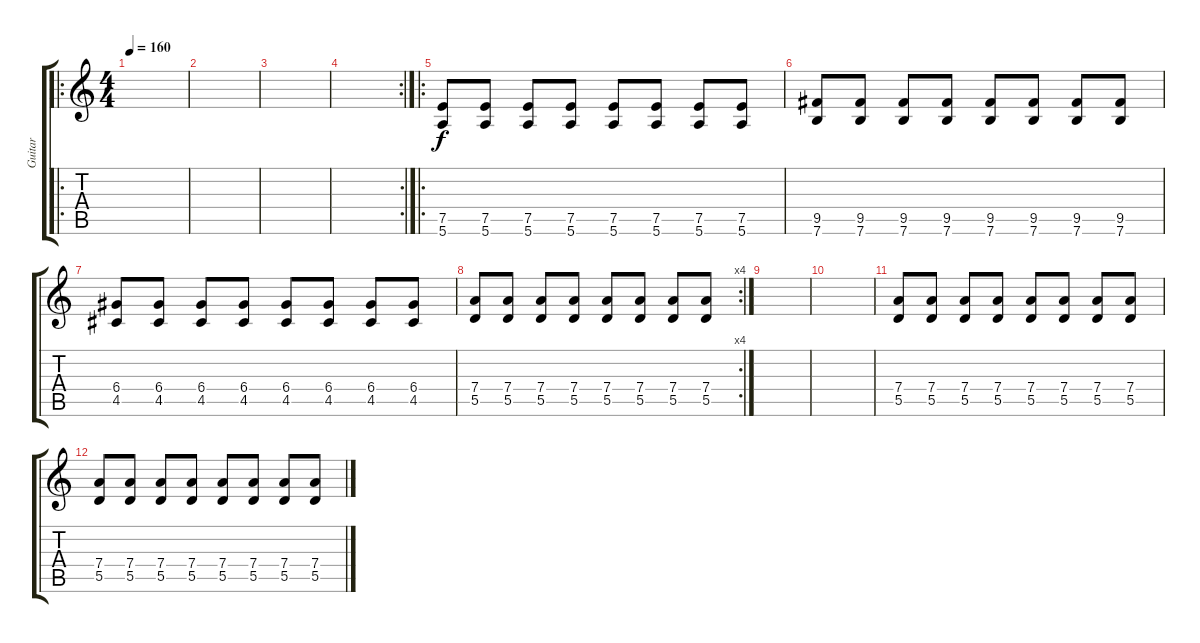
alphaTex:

\track ("Guitar " "Guitar ") {instrument distortionguitar}
\staff {score tabs}
\tuning (E4 B3 G3 D3 A2 E2) {hide}
\ro
\ts (4 4)
\tempo 160
\clef g2
\ks c
|
|
|
\rc 2
|
\ro
(7.5 5.6).8 (7.5 5.6).8 (7.5 5.6).8 (7.5 5.6).8 (7.5 5.6).8 (7.5 5.6).8 (7.5 5.6).8 (7.5 5.6).8 |
(9.5 7.6).8 (9.5 7.6).8 (9.5 7.6).8 (9.5 7.6).8 (9.5 7.6).8 (9.5 7.6).8 (9.5 7.6).8 (9.5 7.6).8 |
(6.4 4.5).8 (6.4 4.5).8 (6.4 4.5).8 (6.4 4.5).8 (6.4 4.5).8 (6.4 4.5).8 (6.4 4.5).8 (6.4 4.5).8 |
\rc 4
(7.4 5.5).8 (7.4 5.5).8 (7.4 5.5).8 (7.4 5.5).8 (7.4 5.5).8 (7.4 5.5).8 (7.4 5.5).8 (7.4 5.5).8 |
|
|
(7.4 5.5).8 (7.4 5.5).8 (7.4 5.5).8 (7.4 5.5).8 (7.4 5.5).8 (7.4 5.5).8 (7.4 5.5).8 (7.4 5.5).8 |
(7.4 5.5).8 (7.4 5.5).8 (7.4 5.5).8 (7.4 5.5).8 (7.4 5.5).8 (7.4 5.5).8 (7.4 5.5).8 (7.4 5.5).8
